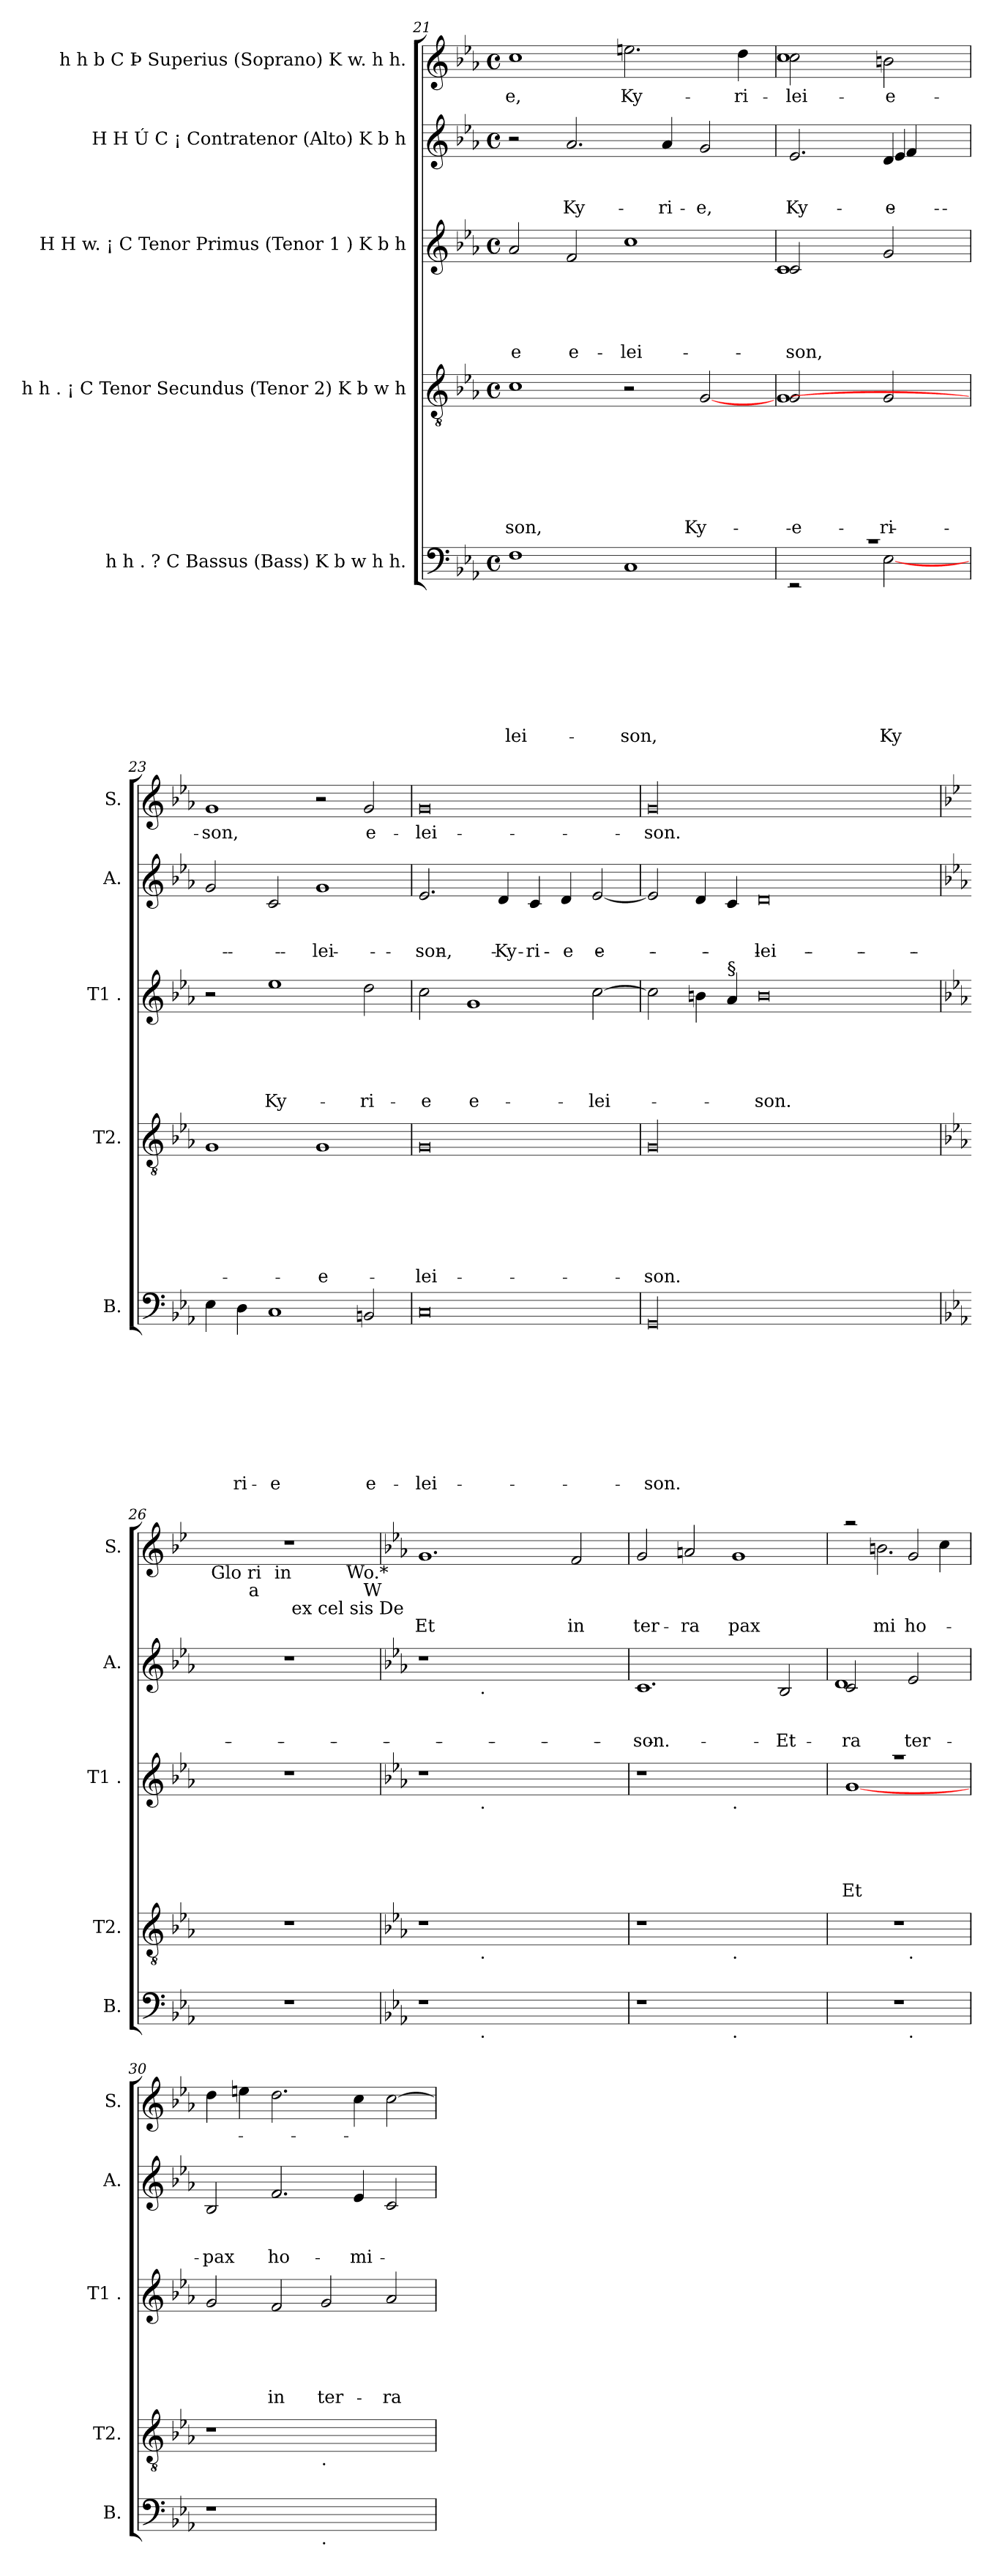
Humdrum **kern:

**kern	**text	**text	**text	**text	**text	**text	**text	**text	**text	**kern	**text	**text	**text	**text	**text	**text	**text	**kern	**text	**text	**text	**text	**text	**kern	**text	**text	**text	**kern	**text
*part5	*part5	*part5	*part5	*part5	*part5	*part5	*part5	*part5	*part5	*part4	*part4	*part4	*part4	*part4	*part4	*part4	*part4	*part3	*part3	*part3	*part3	*part3	*part3	*part2	*part2	*part2	*part2	*part1	*part1
*staff5	*staff5	*staff5	*staff5	*staff5	*staff5	*staff5	*staff5	*staff5	*staff5	*staff4	*staff4	*staff4	*staff4	*staff4	*staff4	*staff4	*staff4	*staff3	*staff3	*staff3	*staff3	*staff3	*staff3	*staff2	*staff2	*staff2	*staff2	*staff1	*staff1
*I"h h . ? C Bassus (Bass) K b w h h.	*	*	*	*	*	*	*	*	*	*I"h h . ¡ C Tenor Secundus (Tenor 2) K b w h	*	*	*	*	*	*	*	*I"H H w. ¡ C Tenor Primus (Tenor 1 ) K b h	*	*	*	*	*	*I"H H Ú C ¡ Contratenor (Alto) K  b h	*	*	*	*I"h h b C Þ Superius (Soprano) K w. h h.	*
*I'B.	*	*	*	*	*	*	*	*	*	*I'T2.	*	*	*	*	*	*	*	*I'T1 .	*	*	*	*	*	*I'A.	*	*	*	*I'S.	*
*clefF4	*	*	*	*	*	*	*	*	*	*clefGv2	*	*	*	*	*	*	*	*clefG2	*	*	*	*	*	*clefG2	*	*	*	*clefG2	*
*k[b-e-a-]	*	*	*	*	*	*	*	*	*	*k[b-e-a-]	*	*	*	*	*	*	*	*k[b-e-a-]	*	*	*	*	*	*k[b-e-a-]	*	*	*	*k[b-e-a-]	*
*E-:	*	*	*	*	*	*	*	*	*	*E-:	*	*	*	*	*	*	*	*E-:	*	*	*	*	*	*E-:	*	*	*	*E-:	*
*M4/4	*	*	*	*	*	*	*	*	*	*M4/4	*	*	*	*	*	*	*	*M4/4	*	*	*	*	*	*M4/4	*	*	*	*M4/4	*
*met(c)	*	*	*	*	*	*	*	*	*	*met(c)	*	*	*	*	*	*	*	*met(c)	*	*	*	*	*	*met(c)	*	*	*	*met(c)	*
=21	=21	=21	=21	=21	=21	=21	=21	=21	=21	=21	=21	=21	=21	=21	=21	=21	=21	=21	=21	=21	=21	=21	=21	=21	=21	=21	=21	=21	=21
!	!	!	!	!	!	!	!	!	!LO:LY:b	!	!	!	!	!	!	!	!LO:LY:b	!	!	!	!	!	!LO:LY:b	!	!	!	!	!	!LO:LY:b
1F	.	.	.	.	.	.	.	.	-lei-	1c	.	.	.	.	.	.	-son,	2a-/	.	.	.	.	-e	2r	.	.	.	1cc	-e,
!	!	!	!	!	!	!	!	!	!	!	!	!	!	!	!	!	!	!	!	!	!	!	!LO:LY:b	!	!	!	!LO:LY:b	!	!
.	.	.	.	.	.	.	.	.	.	.	.	.	.	.	.	.	.	2f/	.	.	.	.	e-	2.a-/	.	.	Ky-	.	.
!	!	!	!	!	!	!	!	!	!LO:LY:b	!	!	!	!	!	!	!	!	!	!	!	!	!	!LO:LY:b	!	!	!	!	!	!LO:LY:b
1C	.	.	.	.	.	.	.	.	-son,	2r	.	.	.	.	.	.	.	1cc	.	.	.	.	-lei-	.	.	.	.	2.ee\	Ky-
!	!	!	!	!	!	!	!	!	!	!	!	!	!	!	!	!	!	!	!	!	!	!	!	!	!	!	!LO:LY:b	!	!
.	.	.	.	.	.	.	.	.	.	.	.	.	.	.	.	.	.	.	.	.	.	.	.	4a-/	.	.	-ri-	.	.
!	!	!	!	!	!	!	!	!	!	!	!	!	!	!	!	!	!LO:LY:b	!	!	!	!	!	!	!	!	!	!LO:LY:b	!	!
.	.	.	.	.	.	.	.	.	.	[<2G/	.	.	.	.	.	.	Ky-	.	.	.	.	.	.	2g/	.	.	-e,	.	.
!	!	!	!	!	!	!	!	!	!	!	!	!	!	!	!	!	!	!	!	!	!	!	!	!	!	!	!	!	!LO:LY:b
.	.	.	.	.	.	.	.	.	.	.	.	.	.	.	.	.	.	.	.	.	.	.	.	.	.	.	.	4dd\	-ri-
!!LO:LB:g=z
=22	=22	=22	=22	=22	=22	=22	=22	=22	=22	=22	=22	=22	=22	=22	=22	=22	=22	=22	=22	=22	=22	=22	=22	=22	=22	=22	=22	=22	=22
*^	*	*	*	*	*	*	*	*	*	*^	*	*	*	*	*	*	*	*	*	*	*	*	*	*	*	*	*	*	*
*	*	*	*	*	*	*	*	*	*	*	*	*^	*	*	*	*	*	*	*	*	*	*	*	*	*	*	*	*	*	*	*
!	!	!	!	!	!	!	!	!	!	!	!	!	!	!	!	!	!	!	!	!LO:LY:b:rj	!	!	!	!	!	!LO:LY:b	!	!	!	!LO:LY:b	!	!LO:LY:b
*	*	*	*	*	*	*	*	*	*	*	*	*	*	*	*	*	*	*	*	*	*^	*	*	*	*	*	*^	*	*	*	*^	*
*	*	*	*	*	*	*	*	*	*	*	*	*	*	*	*	*	*	*	*	*	*	*	*	*	*	*	*	*	*^	*	*	*	*	*	*
*	*	*	*	*	*	*	*	*	*	*	*	*	*	*	*	*	*	*	*	*	*	*	*	*	*	*	*	*	*	*^	*	*	*	*	*	*
!	!	!	!	!	!	!	!	!	!	!	!	!	!	!	!	!	!	!	!	!	!	!	!	!	!	!	!	!	!	!	!	!	!	!	!	!	!LO:LY:b
1rc	2rEE	.	.	.	.	.	.	.	.	.	4ryy	2G/	[<1G	.	.	.	.	.	.	-e	2c/	1c	.	.	.	.	-son,	2.e-/	2ryy	2ryy	2ryy	.	.	Ky-	2cc\	1cc	-lei-
.	.	.	.	.	.	.	.	.	.	.	8ryy	.	.	.	.	.	.	.	.	.	.	.	.	.	.	.	.	.	.	.	.	.	.	.	.	.	.
.	.	.	.	.	.	.	.	.	.	.	32ryy	.	.	.	.	.	.	.	.	.	.	.	.	.	.	.	.	.	.	.	.	.	.	.	.	.	.
.	.	.	.	.	.	.	.	.	.	.	2ryy	.	.	.	.	.	.	.	.	.	.	.	.	.	.	.	.	.	.	.	.	.	.	.	.	.	.
!	!	!	!	!	!	!	!	!	!	!LO:LY:b	!	!	!	!	!	!	!	!	!	!LO:LY:b	!	!	!	!	!	!	!	!	!	!	!	!	!	!LO:LY:b	!	!	!
!	!	!	!	!	!	!	!	!	!	!	!	!	!	!	!	!	!	!	!	!	!	!	!	!	!	!	!	!	!	!	!	!	!	!LO:LY:b	!	!	!
!	!	!	!	!	!	!	!	!	!	!	!	!	!	!	!	!	!	!	!	!	!	!	!	!	!	!	!	!	!	!	!	!	!	!LO:LY:b	!	!	!LO:LY:b
.	[>2E-\	.	.	.	.	.	.	.	.	Ky-	.	2G/	.	.	.	.	.	.	.	-ri-	2g/	.	.	.	.	.	.	.	4d/	4e-/	4f/	.	.	e-	2bn\	.	e-
.	.	.	.	.	.	.	.	.	.	.	.	.	.	.	.	.	.	.	.	.	.	.	.	.	.	.	.	4ryy	4ryy	4ryy	4ryy	.	.	.	.	.	.
.	.	.	.	.	.	.	.	.	.	.	16.ryy	.	.	.	.	.	.	.	.	.	.	.	.	.	.	.	.	.	.	.	.	.	.	.	.	.	.
*v	*v	*	*	*	*	*	*	*	*	*	*	*	*	*	*	*	*	*	*	*	*v	*v	*	*	*	*	*	*v	*v	*v	*v	*	*	*	*v	*v	*
*	*	*	*	*	*	*	*	*	*	*v	*v	*v	*	*	*	*	*	*	*	*	*	*	*	*	*	*	*	*	*	*	*
=23	=23	=23	=23	=23	=23	=23	=23	=23	=23	=23	=23	=23	=23	=23	=23	=23	=23	=23	=23	=23	=23	=23	=23	=23	=23	=23	=23	=23	=23
!	!	!	!	!	!	!	!	!	!	!	!	!	!	!	!	!	!	!	!	!	!	!	!	!	!	!	!	!	!LO:LY:b
4E-\	.	.	.	.	.	.	.	.	.	1G	.	.	.	.	.	.	.	2r	.	.	.	.	.	2g/	.	.	.	1g	-son,
!	!	!	!	!	!	!	!	!	!LO:LY:b	!	!	!	!	!	!	!	!	!	!	!	!	!	!	!	!	!	!	!	!
4D\	.	.	.	.	.	.	.	.	-ri-	.	.	.	.	.	.	.	.	.	.	.	.	.	.	.	.	.	.	.	.
!	!	!	!	!	!	!	!	!	!LO:LY:b:rj	!	!	!	!	!	!	!	!	!	!	!	!	!	!LO:LY:b	!	!	!	!	!	!
1C	.	.	.	.	.	.	.	.	-e	.	.	.	.	.	.	.	.	1ee-	.	.	.	.	Ky-	2c/	.	.	.	.	.
!	!	!	!	!	!	!	!	!	!	!	!	!	!	!	!	!	!LO:LY:b:rj	!	!	!	!	!	!	!	!	!	!LO:LY:b	!	!
.	.	.	.	.	.	.	.	.	.	1G	.	.	.	.	.	.	e-	.	.	.	.	.	.	1g	.	.	-lei-	2r	.
!	!	!	!	!	!	!	!	!	!LO:LY:b	!	!	!	!	!	!	!	!	!	!	!	!	!	!LO:LY:b	!	!	!	!	!	!LO:LY:b
2BBn/	.	.	.	.	.	.	.	.	e-	.	.	.	.	.	.	.	.	2dd\	.	.	.	.	-ri-	.	.	.	.	2g/	e-
=24	=24	=24	=24	=24	=24	=24	=24	=24	=24	=24	=24	=24	=24	=24	=24	=24	=24	=24	=24	=24	=24	=24	=24	=24	=24	=24	=24	=24	=24
!	!	!	!	!	!	!	!	!	!LO:LY:b	!	!	!	!	!	!	!	!LO:LY:b	!	!	!	!	!	!LO:LY:b	!	!	!	!LO:LY:b	!	!LO:LY:b
0C	.	.	.	.	.	.	.	.	-lei-	0G	.	.	.	.	.	.	-lei-	2cc\	.	.	.	.	-e	2.e-/	.	.	-son,	0g	-lei-
!	!	!	!	!	!	!	!	!	!	!	!	!	!	!	!	!	!	!	!	!	!	!	!LO:LY:b:rj	!	!	!	!	!	!
.	.	.	.	.	.	.	.	.	.	.	.	.	.	.	.	.	.	1g	.	.	.	.	e-	.	.	.	.	.	.
!	!	!	!	!	!	!	!	!	!	!	!	!	!	!	!	!	!	!	!	!	!	!	!	!	!	!	!LO:LY:b	!	!
.	.	.	.	.	.	.	.	.	.	.	.	.	.	.	.	.	.	.	.	.	.	.	.	4d/	.	.	Ky-	.	.
!	!	!	!	!	!	!	!	!	!	!	!	!	!	!	!	!	!	!	!	!	!	!	!	!	!	!	!LO:LY:b	!	!
.	.	.	.	.	.	.	.	.	.	.	.	.	.	.	.	.	.	.	.	.	.	.	.	4c/	.	.	-ri-	.	.
!	!	!	!	!	!	!	!	!	!	!	!	!	!	!	!	!	!	!	!	!	!	!	!	!	!	!	!LO:LY:b	!	!
.	.	.	.	.	.	.	.	.	.	.	.	.	.	.	.	.	.	.	.	.	.	.	.	4d/	.	.	-e	.	.
!	!	!	!	!	!	!	!	!	!	!	!	!	!	!	!	!	!	!	!	!	!	!	!LO:LY:b	!	!	!	!LO:LY:b	!	!
.	.	.	.	.	.	.	.	.	.	.	.	.	.	.	.	.	.	[>2cc\	.	.	.	.	-lei-	[<2e-/	.	.	e-	.	.
=25	=25	=25	=25	=25	=25	=25	=25	=25	=25	=25	=25	=25	=25	=25	=25	=25	=25	=25	=25	=25	=25	=25	=25	=25	=25	=25	=25	=25	=25
!	!	!	!	!	!	!	!	!	!LO:LY:b	!	!	!	!	!	!	!	!LO:LY:b	!	!	!	!	!	!	!	!	!	!	!	!LO:LY:b
00GG	.	.	.	.	.	.	.	.	-son.	00G	.	.	.	.	.	.	-son.	2cc\]	.	.	.	.	.	2e-/]	.	.	.	00g	-son.
.	.	.	.	.	.	.	.	.	.	.	.	.	.	.	.	.	.	4bn\	.	.	.	.	.	4d/	.	.	.	.	.
!	!	!	!	!	!	!	!	!	!	!	!	!	!	!	!	!	!	!LO:TX:a:t=§	!	!	!	!	!	!	!	!	!	!	!
.	.	.	.	.	.	.	.	.	.	.	.	.	.	.	.	.	.	4a-/	.	.	.	.	.	4c/	.	.	.	.	.
!	!	!	!	!	!	!	!	!	!	!	!	!	!	!	!	!	!	!	!	!	!	!	!LO:LY:b	!	!	!	!LO:LY:b	!	!
.	.	.	.	.	.	.	.	.	.	.	.	.	.	.	.	.	.	0b	.	.	.	.	-son.	0d	.	.	-lei-	.	.
.	.	.	.	.	.	.	.	.	.	.	.	.	.	.	.	.	.	1ryy	.	.	.	.	.	1ryy	.	.	.	.	.
!!LO:PB:g=z
=26!	=26!	=26!	=26!	=26!	=26!	=26!	=26!	=26!	=26!	=26!	=26!	=26!	=26!	=26!	=26!	=26!	=26!	=26!	=26!	=26!	=26!	=26!	=26!	=26!	=26!	=26!	=26!	=26!	=26!
*	*	*	*	*	*	*	*	*	*	*	*	*	*	*	*	*	*	*	*	*	*	*	*	*	*	*	*	*k[b-e-]	*
*	*	*	*	*	*	*	*	*	*	*	*	*	*	*	*	*	*	*	*	*	*	*	*	*	*	*	*	*B-:	*
*	*	*	*	*	*	*	*	*	*	*	*	*	*	*	*	*	*	*	*	*	*	*	*	*	*	*	*	*^	*
*	*	*	*	*	*	*	*	*	*	*	*	*	*	*	*	*	*	*	*	*	*	*	*	*	*	*	*	*	*^	*
*	*	*	*	*	*	*	*	*	*	*	*	*	*	*	*	*	*	*	*	*	*	*	*	*	*	*	*	*	*	*^	*
*	*	*	*	*	*	*	*	*	*	*	*	*	*	*	*	*	*	*	*	*	*	*	*	*	*	*	*	*	*	*	*^	*
*	*	*	*	*	*	*	*	*	*	*	*	*	*	*	*	*	*	*	*	*	*	*	*	*	*	*	*	*	*	*	*	*^	*
1r	.	.	.	.	.	.	.	.	.	1r	.	.	.	.	.	.	.	1r	.	.	.	.	.	1r	.	.	.	1r	32ryy	4ryy	4ryy	2ryy	2ryy	.
!	!	!	!	!	!	!	!	!	!	!	!	!	!	!	!	!	!	!	!	!	!	!	!	!	!	!	!	!	!LO:TX:b:t=Glo ri	!	!	!	!	!
.	.	.	.	.	.	.	.	.	.	.	.	.	.	.	.	.	.	.	.	.	.	.	.	.	.	.	.	.	2ryy	.	.	.	.	.
.	.	.	.	.	.	.	.	.	.	.	.	.	.	.	.	.	.	.	.	.	.	.	.	.	.	.	.	.	.	32ryy	8ryy	.	.	.
!	!	!	!	!	!	!	!	!	!	!	!	!	!	!	!	!	!	!	!	!	!	!	!	!	!	!	!	!	!	!LO:TX:b:t=a	!	!	!	!
.	.	.	.	.	.	.	.	.	.	.	.	.	.	.	.	.	.	.	.	.	.	.	.	.	.	.	.	.	.	2ryy	.	.	.	.
.	.	.	.	.	.	.	.	.	.	.	.	.	.	.	.	.	.	.	.	.	.	.	.	.	.	.	.	.	.	.	32ryy	.	.	.
!	!	!	!	!	!	!	!	!	!	!	!	!	!	!	!	!	!	!	!	!	!	!	!	!	!	!	!	!	!	!	!LO:TX:b:t=in	!	!	!
.	.	.	.	.	.	.	.	.	.	.	.	.	.	.	.	.	.	.	.	.	.	.	.	.	.	.	.	.	.	.	2ryy	.	.	.
!	!	!	!	!	!	!	!	!	!	!	!	!	!	!	!	!	!	!	!	!	!	!	!	!	!	!	!	!	!	!	!	!LO:TX:b:t=ex cel sis De	!	!
.	.	.	.	.	.	.	.	.	.	.	.	.	.	.	.	.	.	.	.	.	.	.	.	.	.	.	.	.	.	.	.	2ryy	4ryy	.
.	.	.	.	.	.	.	.	.	.	.	.	.	.	.	.	.	.	.	.	.	.	.	.	.	.	.	.	.	4...ryy	.	.	.	.	.
.	.	.	.	.	.	.	.	.	.	.	.	.	.	.	.	.	.	.	.	.	.	.	.	.	.	.	.	.	.	.	.	.	16ryy	.
.	.	.	.	.	.	.	.	.	.	.	.	.	.	.	.	.	.	.	.	.	.	.	.	.	.	.	.	.	.	8..ryy	.	.	.	.
!	!	!	!	!	!	!	!	!	!	!	!	!	!	!	!	!	!	!	!	!	!	!	!	!	!	!	!	!	!	!	!	!	!LO:TX:b:t=W	!
.	.	.	.	.	.	.	.	.	.	.	.	.	.	.	.	.	.	.	.	.	.	.	.	.	.	.	.	.	.	.	.	.	8.ryy	.
!	!	!	!	!	!	!	!	!	!	!	!	!	!	!	!	!	!	!	!	!	!	!	!	!	!	!	!	!	!	!	!LO:TX:b:t=o.*	!	!	!
!	!	!	!	!	!	!	!	!	!	!	!	!	!	!	!	!	!	!	!	!	!	!	!	!	!	!	!	!	!	!	!LO:TX:b:t=W	!	!	!
.	.	.	.	.	.	.	.	.	.	.	.	.	.	.	.	.	.	.	.	.	.	.	.	.	.	.	.	.	.	.	16.ryy	.	.	.
*	*	*	*	*	*	*	*	*	*	*	*	*	*	*	*	*	*	*	*	*	*	*	*	*	*	*	*	*v	*v	*v	*v	*v	*v	*
!!LO:LB:g=z
=27	=27	=27	=27	=27	=27	=27	=27	=27	=27	=27	=27	=27	=27	=27	=27	=27	=27	=27	=27	=27	=27	=27	=27	=27	=27	=27	=27	=27	=27
*	*	*	*	*	*	*	*	*	*	*	*	*	*	*	*	*	*	*	*	*	*	*	*	*	*	*	*	*k[b-e-a-]	*
*	*	*	*	*	*	*	*	*	*	*	*	*	*	*	*	*	*	*	*	*	*	*	*	*	*	*	*	*E-:	*
*	*	*	*	*	*	*	*	*	*	*	*	*	*	*	*	*	*	*	*	*	*	*	*	*	*	*	*	*^	*
*	*	*	*	*	*	*	*	*	*	*	*	*	*	*	*	*	*	*	*	*	*	*	*	*	*	*	*	*	*^	*
*	*	*	*	*	*	*	*	*	*	*	*	*	*	*	*	*	*	*	*	*	*	*	*	*	*	*	*	*	*	*^	*
*	*	*	*	*	*	*	*	*	*	*	*	*	*	*	*	*	*	*	*	*	*	*	*	*	*	*	*	*	*	*	*^	*
*	*	*	*	*	*	*	*	*	*	*	*	*	*	*	*	*	*	*	*	*	*	*	*	*	*	*	*	*	*	*	*	*^	*
!	!	!	!	!	!	!	!	!	!	!	!	!	!	!	!	!	!	!	!	!	!	!	!	!	!	!	!	!	!	!	!	!	!	!LO:LY:b
*^	*	*	*	*	*	*	*	*	*	*^	*	*	*	*	*	*	*	*^	*	*	*	*	*	*^	*	*	*	*v	*v	*v	*v	*v	*v	*
1r	2ryy	.	.	.	.	.	.	.	.	.	1r	2ryy	.	.	.	.	.	.	.	1r	2ryy	.	.	.	.	.	1r	2ryy	.	.	.	1.g	Et
.	16ryy	.	.	.	.	.	.	.	.	.	.	16ryy	.	.	.	.	.	.	.	.	16ryy	.	.	.	.	.	.	16ryy	.	.	.	.	.
!	!	!	!	!	!	!	!	!	!	!	!	!	!	!	!	!	!	!	!	!	!	!	!	!	!	!	!	!LO:TX:b:t=.	!	!	!	!	!
!	!	!	!	!	!	!	!	!	!	!	!	!	!	!	!	!	!	!	!	!	!LO:TX:b:t=.	!	!	!	!	!	!	!	!	!	!	!	!
!	!	!	!	!	!	!	!	!	!	!	!	!LO:TX:b:t=.	!	!	!	!	!	!	!	!	!	!	!	!	!	!	!	!	!	!	!	!	!
!	!LO:TX:b:t=.	!	!	!	!	!	!	!	!	!	!	!	!	!	!	!	!	!	!	!	!	!	!	!	!	!	!	!	!	!	!	!	!
.	1ryy	.	.	.	.	.	.	.	.	.	.	1ryy	.	.	.	.	.	.	.	.	1ryy	.	.	.	.	.	.	1ryy	.	.	.	.	.
1ryy	.	.	.	.	.	.	.	.	.	.	1ryy	.	.	.	.	.	.	.	.	1ryy	.	.	.	.	.	.	1ryy	.	.	.	.	.	.
!	!	!	!	!	!	!	!	!	!	!	!	!	!	!	!	!	!	!	!	!	!	!	!	!	!	!	!	!	!	!	!	!	!LO:LY:b
.	.	.	.	.	.	.	.	.	.	.	.	.	.	.	.	.	.	.	.	.	.	.	.	.	.	.	.	.	.	.	.	2f/	in
.	4..ryy	.	.	.	.	.	.	.	.	.	.	4..ryy	.	.	.	.	.	.	.	.	4..ryy	.	.	.	.	.	.	4..ryy	.	.	.	.	.
=28	=28	=28	=28	=28	=28	=28	=28	=28	=28	=28	=28	=28	=28	=28	=28	=28	=28	=28	=28	=28	=28	=28	=28	=28	=28	=28	=28	=28	=28	=28	=28	=28	=28
!	!	!	!	!	!	!	!	!	!	!	!	!	!	!	!	!	!	!	!	!	!	!	!	!	!	!	!	!	!	!	!LO:LY:b	!	!LO:LY:b
*v	*v	*	*	*	*	*	*	*	*	*	*	*	*	*	*	*	*	*	*	*v	*v	*	*	*	*	*	*v	*v	*	*	*	*	*
*	*	*	*	*	*	*	*	*	*	*v	*v	*	*	*	*	*	*	*	*	*	*	*	*	*	*	*	*	*	*	*
1r	.	.	.	.	.	.	.	.	.	1r	.	.	.	.	.	.	.	1r	.	.	.	.	.	1.c	.	.	-son.	2g/	ter-
!	!	!	!	!	!	!	!	!	!	!	!	!	!	!	!	!	!	!	!	!	!	!	!	!	!	!	!	!	!LO:LY:b
.	.	.	.	.	.	.	.	.	.	.	.	.	.	.	.	.	.	.	.	.	.	.	.	.	.	.	.	2a/	-ra
!	!	!	!	!	!	!	!	!	!	!	!	!	!	!	!	!	!	!LO:TX:b:t=.	!	!	!	!	!	!	!	!	!	!	!
!	!	!	!	!	!	!	!	!	!	!LO:TX:b:t=.	!	!	!	!	!	!	!	!	!	!	!	!	!	!	!	!	!	!	!
!LO:TX:b:t=.	!	!	!	!	!	!	!	!	!	!	!	!	!	!	!	!	!	!	!	!	!	!	!	!	!	!	!	!	!
!	!	!	!	!	!	!	!	!	!	!	!	!	!	!	!	!	!	!	!	!	!	!	!	!	!	!	!	!	!LO:LY:b
1ryy	.	.	.	.	.	.	.	.	.	1ryy	.	.	.	.	.	.	.	1ryy	.	.	.	.	.	.	.	.	.	1g	pax
!	!	!	!	!	!	!	!	!	!	!	!	!	!	!	!	!	!	!	!	!	!	!	!	!	!	!	!LO:LY:b	!	!
.	.	.	.	.	.	.	.	.	.	.	.	.	.	.	.	.	.	.	.	.	.	.	.	2B-/	.	.	Et	.	.
=29	=29	=29	=29	=29	=29	=29	=29	=29	=29	=29	=29	=29	=29	=29	=29	=29	=29	=29	=29	=29	=29	=29	=29	=29	=29	=29	=29	=29	=29
*	*	*	*	*	*	*	*	*	*	*	*	*	*	*	*	*	*	*^	*	*	*	*	*	*	*	*	*	*	*
!	!	!	!	!	!	!	!	!	!	!	!	!	!	!	!	!	!	!	!	!	!	!	!	!LO:LY:b	!	!	!	!LO:LY:b	!	!
*	*	*	*	*	*	*	*	*	*	*	*	*	*	*	*	*	*	*	*	*	*	*	*	*	*^	*	*	*	*	*
!	!	!	!	!	!	!	!	!	!	!	!	!	!	!	!	!	!	!	!	!	!	!	!	!	!	!	!	!	!LO:LY:b	!	!
*^	*	*	*	*	*	*	*	*	*	*^	*	*	*	*	*	*	*	*	*	*	*	*	*	*	*	*	*	*	*	*^	*
*	*	*	*	*	*	*	*	*	*	*	*	*	*	*	*	*	*	*	*	*	*	*	*	*	*	*	*	*	*	*	*	*	*^	*
1r	2ryy	.	.	.	.	.	.	.	.	.	1r	2ryy	.	.	.	.	.	.	.	1raa	[<1g	.	.	.	.	Et	2c/	1d	.	.	-ra	2raa	4ryy	2.ryy	.
!	!	!	!	!	!	!	!	!	!	!	!	!	!	!	!	!	!	!	!	!	!	!	!	!	!	!	!	!	!	!	!	!	!	!	!LO:LY:b
.	.	.	.	.	.	.	.	.	.	.	.	.	.	.	.	.	.	.	.	.	.	.	.	.	.	.	.	.	.	.	.	.	2.b\	.	-mi-
!	!	!	!	!	!	!	!	!	!	!	!	!LO:TX:b:t=.	!	!	!	!	!	!	!	!	!	!	!	!	!	!	!	!	!	!	!	!	!	!	!
!	!LO:TX:b:t=.	!	!	!	!	!	!	!	!	!	!	!	!	!	!	!	!	!	!	!	!	!	!	!	!	!	!	!	!	!	!	!	!	!	!
!	!	!	!	!	!	!	!	!	!	!	!	!	!	!	!	!	!	!	!	!	!	!	!	!	!	!	!	!	!	!	!LO:LY:b	!	!	!	!LO:LY:b
.	2ryy	.	.	.	.	.	.	.	.	.	.	2ryy	.	.	.	.	.	.	.	.	.	.	.	.	.	.	2e-/	.	.	.	ter-	2g/	.	.	ho-
.	.	.	.	.	.	.	.	.	.	.	.	.	.	.	.	.	.	.	.	.	.	.	.	.	.	.	.	.	.	.	.	.	.	4cc\	.
*	*	*	*	*	*	*	*	*	*	*	*	*	*	*	*	*	*	*	*	*v	*v	*	*	*	*	*	*	*	*	*	*	*	*	*	*
*	*	*	*	*	*	*	*	*	*	*	*	*	*	*	*	*	*	*	*	*	*	*	*	*	*	*v	*v	*	*	*	*	*	*	*
=30	=30	=30	=30	=30	=30	=30	=30	=30	=30	=30	=30	=30	=30	=30	=30	=30	=30	=30	=30	=30	=30	=30	=30	=30	=30	=30	=30	=30	=30	=30	=30	=30	=30
!	!	!	!	!	!	!	!	!	!	!	!	!	!	!	!	!	!	!	!	!	!	!	!	!	!	!	!	!	!LO:LY:b	!	!	!	!
*v	*v	*	*	*	*	*	*	*	*	*	*	*	*	*	*	*	*	*	*	*	*	*	*	*	*	*	*	*	*	*v	*v	*v	*
*	*	*	*	*	*	*	*	*	*	*v	*v	*	*	*	*	*	*	*	*	*	*	*	*	*	*	*	*	*	*	*
1r	.	.	.	.	.	.	.	.	.	1r	.	.	.	.	.	.	.	2g/	.	.	.	.	.	2B-/	.	.	pax	4dd\	.
.	.	.	.	.	.	.	.	.	.	.	.	.	.	.	.	.	.	.	.	.	.	.	.	.	.	.	.	4ee\	.
!	!	!	!	!	!	!	!	!	!	!	!	!	!	!	!	!	!	!	!	!	!	!	!LO:LY:b	!	!	!	!LO:LY:b	!	!
.	.	.	.	.	.	.	.	.	.	.	.	.	.	.	.	.	.	2f/	.	.	.	.	in	2.f/	.	.	ho-	2.dd\	.
!	!	!	!	!	!	!	!	!	!	!LO:TX:b:t=.	!	!	!	!	!	!	!	!	!	!	!	!	!	!	!	!	!	!	!
!LO:TX:b:t=.	!	!	!	!	!	!	!	!	!	!	!	!	!	!	!	!	!	!	!	!	!	!	!	!	!	!	!	!	!
!	!	!	!	!	!	!	!	!	!	!	!	!	!	!	!	!	!	!	!	!	!	!	!LO:LY:b	!	!	!	!	!	!
1ryy	.	.	.	.	.	.	.	.	.	1ryy	.	.	.	.	.	.	.	2g/	.	.	.	.	ter-	.	.	.	.	.	.
!	!	!	!	!	!	!	!	!	!	!	!	!	!	!	!	!	!	!	!	!	!	!	!	!	!	!	!LO:LY:b	!	!
.	.	.	.	.	.	.	.	.	.	.	.	.	.	.	.	.	.	.	.	.	.	.	.	4e-/	.	.	-mi-	4cc\	.
!	!	!	!	!	!	!	!	!	!	!	!	!	!	!	!	!	!	!	!	!	!	!	!LO:LY:b	!	!	!	!	!	!
.	.	.	.	.	.	.	.	.	.	.	.	.	.	.	.	.	.	2a-/	.	.	.	.	-ra	2c/	.	.	.	[>2cc\	.
=	=	=	=	=	=	=	=	=	=	=	=	=	=	=	=	=	=	=	=	=	=	=	=	=	=	=	=	=	=
*-	*-	*-	*-	*-	*-	*-	*-	*-	*-	*-	*-	*-	*-	*-	*-	*-	*-	*-	*-	*-	*-	*-	*-	*-	*-	*-	*-	*-	*-
